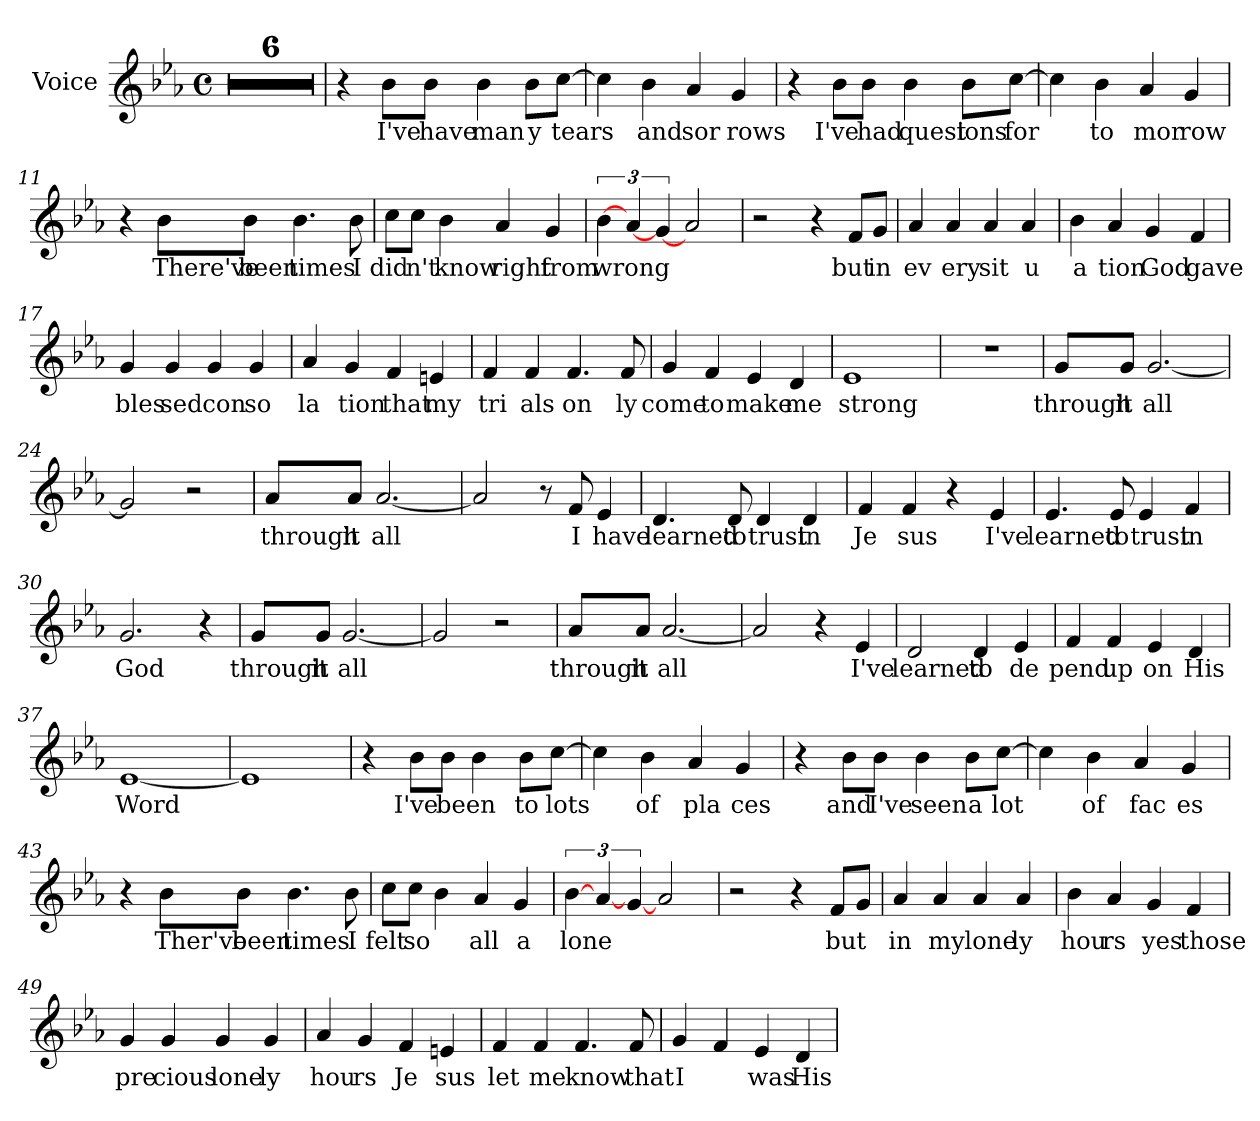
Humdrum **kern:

**kern	**text
*part1	*part1
*staff1	*staff1
*I"Voice	*
*I'V	*
*clefG2	*
*k[b-e-a-]	*
*E-:	*
*M4/4	*
*met(c)	*
=1	=1
1r	.
=2	=2
1r	.
=3	=3
1r	.
=4	=4
1r	.
=5	=5
1r	.
=6	=6
1r	.
=7	=7
4r	.
!	!LO:LY:b
8b-\L	I've
!	!LO:LY:b
8b-\J	have
!	!LO:LY:b
4b-\	man
!	!LO:LY:b
8b-\L	y
!	!LO:LY:b
[8cc\J	tears
=8	=8
4cc\]	.
!	!LO:LY:b
4b-\	and
!	!LO:LY:b
4a-/	sor
!	!LO:LY:b
4g/	rows
=9	=9
4r	.
!	!LO:LY:b
8b-\L	I've
!	!LO:LY:b
8b-\J	had
!	!LO:LY:b
4b-\	quest
!	!LO:LY:b
8b-\L	ions
!	!LO:LY:b
[8cc\J	for
!!LO:LB:g=z
=10	=10
4cc\]	.
!	!LO:LY:b
4b-\	to
!	!LO:LY:b
4a-/	mor
!	!LO:LY:b
4g/	row
=11	=11
4r	.
!	!LO:LY:b
8b-\L	There've
!	!LO:LY:b
8b-\J	been
!	!LO:LY:b
4.b-\	times
!	!LO:LY:b
8b-\	I
=12	=12
!	!LO:LY:b
8cc\L	did
!	!LO:LY:b
8cc\J	n't
!	!LO:LY:b
4b-\	know
!	!LO:LY:b
4a-/	right
!	!LO:LY:b
4g/	from
=13	=13
!	!LO:LY:b
[6b-\	wrong
[6a-/	.
[6g/	.
2a-/	.
!!LO:LB:g=z
=14	=14
2r	.
4r	.
!	!LO:LY:b
8f/L	but
!	!LO:LY:b
8g/J	in
=15	=15
!	!LO:LY:b
4a-/	ev
!	!LO:LY:b
4a-/	ery
!	!LO:LY:b
4a-/	sit
!	!LO:LY:b
4a-/	u
=16	=16
!	!LO:LY:b
4b-\	a
!	!LO:LY:b
4a-/	tion
!	!LO:LY:b
4g/	God
!	!LO:LY:b
4f/	gave
=17	=17
!	!LO:LY:b
4g/	bles
!	!LO:LY:b
4g/	sed
!	!LO:LY:b
4g/	con
!	!LO:LY:b
4g/	so
=18	=18
!	!LO:LY:b
4a-/	la
!	!LO:LY:b
4g/	tion
!	!LO:LY:b
4f/	that
!	!LO:LY:b
4en/	my
!!LO:LB:g=z
=19	=19
!	!LO:LY:b
4f/	tri
!	!LO:LY:b
4f/	als
!	!LO:LY:b
4.f/	on
!	!LO:LY:b
8f/	ly
=20	=20
!	!LO:LY:b
4g/	come
!	!LO:LY:b
4f/	to
!	!LO:LY:b
4e-/	make
!	!LO:LY:b
4d/	me
=21	=21
!	!LO:LY:b
1e-	strong
=22	=22
1r	.
=23	=23
!	!LO:LY:b
8g/L	through
!	!LO:LY:b
8g/J	it
!	!LO:LY:b
[2.g/	all
=24	=24
2g/]	.
2r	.
!!LO:LB:g=z
=25	=25
!	!LO:LY:b
8a-/L	through
!	!LO:LY:b
8a-/J	it
!	!LO:LY:b
[2.a-/	all
=26	=26
2a-/]	.
8r	.
!	!LO:LY:b
8f/	I
!	!LO:LY:b
4e-/	have
=27	=27
!	!LO:LY:b
4.d/	learned
!	!LO:LY:b
8d/	to
!	!LO:LY:b
4d/	trust
!	!LO:LY:b
4d/	in
=28	=28
!	!LO:LY:b
4f/	Je
!	!LO:LY:b
4f/	sus
4r	.
!	!LO:LY:b
4e-/	I've
=29	=29
!	!LO:LY:b
4.e-/	learned
!	!LO:LY:b
8e-/	to
!	!LO:LY:b
4e-/	trust
!	!LO:LY:b
4f/	in
!!LO:LB:g=z
=30	=30
!	!LO:LY:b
2.g/	God
4r	.
=31	=31
!	!LO:LY:b
8g/L	through
!	!LO:LY:b
8g/J	it
!	!LO:LY:b
[2.g/	all
=32	=32
2g/]	.
2r	.
=33	=33
!	!LO:LY:b
8a-/L	through
!	!LO:LY:b
8a-/J	it
!	!LO:LY:b
[2.a-/	all
=34	=34
2a-/]	.
4r	.
!	!LO:LY:b
4e-/	I've
=35	=35
!	!LO:LY:b
2d/	learned
!	!LO:LY:b
4d/	to
!	!LO:LY:b
4e-/	de
!!LO:LB:g=z
=36	=36
!	!LO:LY:b
4f/	pend
!	!LO:LY:b
4f/	up
!	!LO:LY:b
4e-/	on
!	!LO:LY:b
4d/	His
=37	=37
!	!LO:LY:b
[1e-	Word
=38	=38
1e-]	.
=39	=39
4r	.
!	!LO:LY:b
8b-\L	I've
!	!LO:LY:b
8b-\J	been
4b-\	.
!	!LO:LY:b
8b-\L	to
!	!LO:LY:b
[8cc\J	lots
=40	=40
4cc\]	.
!	!LO:LY:b
4b-\	of
!	!LO:LY:b
4a-/	pla
!	!LO:LY:b
4g/	ces
!!LO:LB:g=z
=41	=41
4r	.
!	!LO:LY:b
8b-\L	and
!	!LO:LY:b
8b-\J	I've
!	!LO:LY:b
4b-\	seen
!	!LO:LY:b
8b-\L	a
!	!LO:LY:b
[8cc\J	lot
=42	=42
4cc\]	.
!	!LO:LY:b
4b-\	of
!	!LO:LY:b
4a-/	fac
!	!LO:LY:b
4g/	es
=43	=43
4r	.
!	!LO:LY:b
8b-\L	Ther've
!	!LO:LY:b
8b-\J	been
!	!LO:LY:b
4.b-\	times
!	!LO:LY:b
8b-\	I
=44	=44
!	!LO:LY:b
8cc\L	felt
!	!LO:LY:b
8cc\J	so
4b-\	.
!	!LO:LY:b
4a-/	all
!	!LO:LY:b
4g/	a
!!LO:PB:g=z
=45	=45
!	!LO:LY:b
[6b-\	lone
[6a-/	.
[6g/	.
2a-/	.
=46	=46
2r	.
4r	.
!	!LO:LY:b
8f/L	but
8g/J	.
=47	=47
!	!LO:LY:b
4a-/	in
!	!LO:LY:b
4a-/	my
!	!LO:LY:b
4a-/	lone
!	!LO:LY:b
4a-/	ly
=48	=48
!	!LO:LY:b
4b-\	hou
!	!LO:LY:b
4a-/	rs
!	!LO:LY:b
4g/	yes
!	!LO:LY:b
4f/	those
=49	=49
!	!LO:LY:b
4g/	pre
!	!LO:LY:b
4g/	cious
!	!LO:LY:b
4g/	lone
!	!LO:LY:b
4g/	ly
!!LO:LB:g=z
=50	=50
!	!LO:LY:b
4a-/	hou
!	!LO:LY:b
4g/	rs
!	!LO:LY:b
4f/	Je
!	!LO:LY:b
4en/	sus
=51	=51
!	!LO:LY:b
4f/	let
!	!LO:LY:b
4f/	me
!	!LO:LY:b
4.f/	know
!	!LO:LY:b
8f/	that
=52	=52
!	!LO:LY:b
4g/	I
4f/	.
!	!LO:LY:b
4e-/	was
!	!LO:LY:b
4d/	His
=	=
*-	*-
